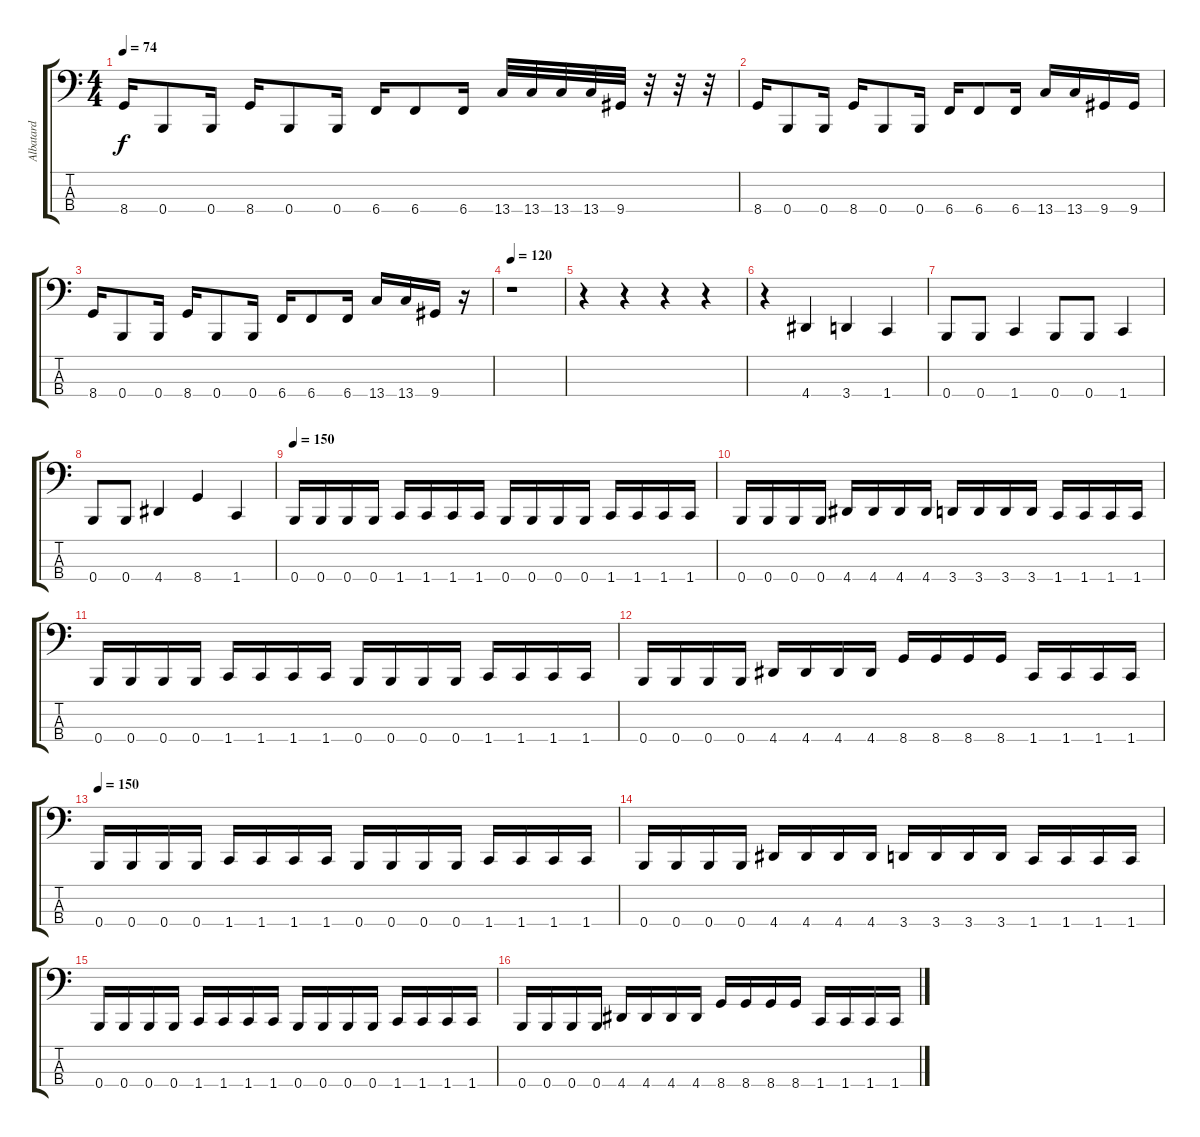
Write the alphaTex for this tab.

\track ("Albatard" "Albatard") {instrument acousticguitarsteel}
\staff {score tabs}
\tuning (E2 B1 Gb1 B0) {hide}
\ts (4 4)
\tempo 74
\clef f4
\ks c
8.4.16{dy f} 0.4.8 0.4.16 8.4.16 0.4.8 0.4.16 6.4.16 6.4.8 6.4.16 13.4.32 13.4.32 13.4.32 13.4.32 9.4.32 r.32 r.32 r.32 |
8.4.16 0.4.8 0.4.16 8.4.16 0.4.8 0.4.16 6.4.16 6.4.8 6.4.16 13.4.16 13.4.16 9.4.16 9.4.16 |
8.4.16 0.4.8 0.4.16 8.4.16 0.4.8 0.4.16 6.4.16 6.4.8 6.4.16 13.4.16 13.4.16 9.4.16 r.16 |
\tempo 120
r.1 |
r.4 r.4 r.4 r.4 |
r.4 4.4.4 3.4.4 1.4.4 |
0.4.8 0.4.8 1.4.4 0.4.8 0.4.8 1.4.4 |
0.4.8 0.4.8 4.4.4 8.4.4 1.4.4 |
\tempo 150
0.4.16 0.4.16 0.4.16 0.4.16 1.4.16 1.4.16 1.4.16 1.4.16 0.4.16 0.4.16 0.4.16 0.4.16 1.4.16 1.4.16 1.4.16 1.4.16 |
0.4.16 0.4.16 0.4.16 0.4.16 4.4.16 4.4.16 4.4.16 4.4.16 3.4.16 3.4.16 3.4.16 3.4.16 1.4.16 1.4.16 1.4.16 1.4.16 |
0.4.16 0.4.16 0.4.16 0.4.16 1.4.16 1.4.16 1.4.16 1.4.16 0.4.16 0.4.16 0.4.16 0.4.16 1.4.16 1.4.16 1.4.16 1.4.16 |
0.4.16 0.4.16 0.4.16 0.4.16 4.4.16 4.4.16 4.4.16 4.4.16 8.4.16 8.4.16 8.4.16 8.4.16 1.4.16 1.4.16 1.4.16 1.4.16 |
\tempo 150
0.4.16 0.4.16 0.4.16 0.4.16 1.4.16 1.4.16 1.4.16 1.4.16 0.4.16 0.4.16 0.4.16 0.4.16 1.4.16 1.4.16 1.4.16 1.4.16 |
0.4.16 0.4.16 0.4.16 0.4.16 4.4.16 4.4.16 4.4.16 4.4.16 3.4.16 3.4.16 3.4.16 3.4.16 1.4.16 1.4.16 1.4.16 1.4.16 |
0.4.16 0.4.16 0.4.16 0.4.16 1.4.16 1.4.16 1.4.16 1.4.16 0.4.16 0.4.16 0.4.16 0.4.16 1.4.16 1.4.16 1.4.16 1.4.16 |
0.4.16 0.4.16 0.4.16 0.4.16 4.4.16 4.4.16 4.4.16 4.4.16 8.4.16 8.4.16 8.4.16 8.4.16 1.4.16 1.4.16 1.4.16 1.4.16
